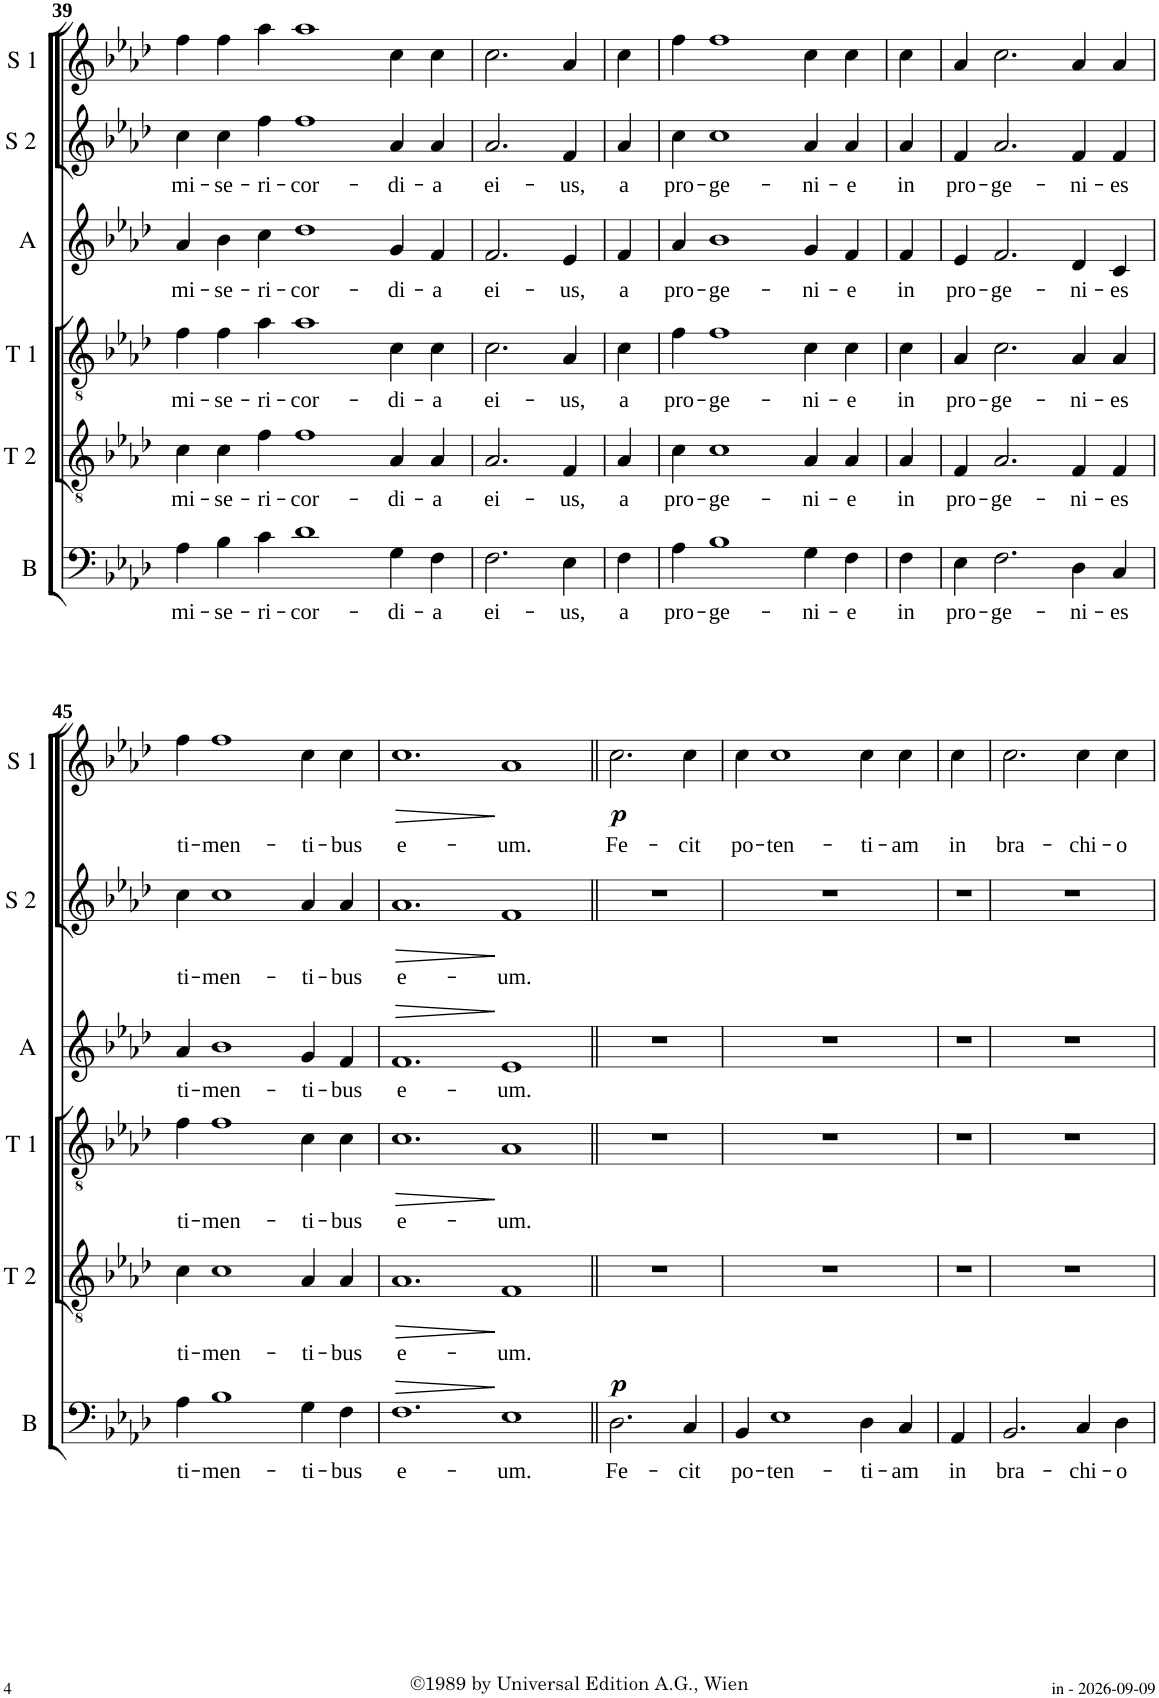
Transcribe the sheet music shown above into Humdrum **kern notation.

**kern	**text	**dynam	**kern	**text	**dynam	**kern	**text	**dynam	**kern	**text	**dynam	**kern	**text	**dynam	**kern	**text	**dynam
*part6	*part6	*part6	*part5	*part5	*part5	*part4	*part4	*part4	*part3	*part3	*part3	*part2	*part2	*part2	*part1	*part1	*part1
*staff6	*staff6	*staff6	*staff5	*staff5	*staff5	*staff4	*staff4	*staff4	*staff3	*staff3	*staff3	*staff2	*staff2	*staff2	*staff1	*staff1	*staff1
*I"Basse	*	*	*I"Ténor 2	*	*	*I"Ténor 1	*	*	*I"Alto	*	*	*I"Soprano 2	*	*	*I"Soprano 1	*	*
*I'B	*	*	*I'T 2	*	*	*I'T 1	*	*	*I'A	*	*	*I'S 2	*	*	*I'S 1	*	*
!!LO:PB:g=z
*clefF4	*	*	*clefGv2	*	*	*clefGv2	*	*	*clefG2	*	*	*clefG2	*	*	*clefG2	*	*
*	*	*	*Trd4c7	*	*	*	*	*	*	*	*	*	*	*	*	*	*
*k[b-e-a-d-]	*	*	*k[b-e-a-d-]	*	*	*k[b-e-a-d-]	*	*	*k[b-e-a-d-]	*	*	*k[b-e-a-d-]	*	*	*k[b-e-a-d-]	*	*
*A-:	*	*	*A-:	*	*	*A-:	*	*	*A-:	*	*	*A-:	*	*	*A-:	*	*
*M9/4	*	*	*M9/4	*	*	*M9/4	*	*	*M9/4	*	*	*M9/4	*	*	*M9/4	*	*
=39	=39	=39	=39	=39	=39	=39	=39	=39	=39	=39	=39	=39	=39	=39	=39	=39	=39
!	!LO:LY:b	!	!	!LO:LY:b	!	!	!LO:LY:b	!	!	!LO:LY:b	!	!	!LO:LY:b	!	!	!	!
4A-\	mi-	.	4c\	mi-	.	4f\	mi-	.	4a-/	mi-	.	4cc\	mi-	.	4ff\	.	.
!	!LO:LY:b	!	!	!LO:LY:b	!	!	!LO:LY:b	!	!	!LO:LY:b	!	!	!LO:LY:b	!	!	!	!
4B-\	-se-	.	4c\	-se-	.	4f\	-se-	.	4b-\	-se-	.	4cc\	-se-	.	4ff\	.	.
!	!LO:LY:b	!	!	!LO:LY:b	!	!	!LO:LY:b	!	!	!LO:LY:b	!	!	!LO:LY:b	!	!	!	!
4c\	-ri-	.	4f\	-ri-	.	4a-\	-ri-	.	4cc\	-ri-	.	4ff\	-ri-	.	4aa-\	.	.
!	!LO:LY:b	!	!	!LO:LY:b	!	!	!LO:LY:b	!	!	!LO:LY:b	!	!	!LO:LY:b	!	!	!	!
1d-	-cor-	.	1f	-cor-	.	1a-	-cor-	.	1dd-	-cor-	.	1ff	-cor-	.	1aa-	.	.
!	!LO:LY:b	!	!	!LO:LY:b	!	!	!LO:LY:b	!	!	!LO:LY:b	!	!	!LO:LY:b	!	!	!	!
4G\	-di-	.	4A-/	-di-	.	4c\	-di-	.	4g/	-di-	.	4a-/	-di-	.	4cc\	.	.
!	!LO:LY:b	!	!	!LO:LY:b	!	!	!LO:LY:b	!	!	!LO:LY:b	!	!	!LO:LY:b	!	!	!	!
4F\	-a	.	4A-/	-a	.	4c\	-a	.	4f/	-a	.	4a-/	-a	.	4cc\	.	.
=40	=40	=40	=40	=40	=40	=40	=40	=40	=40	=40	=40	=40	=40	=40	=40	=40	=40
*M4/4	*	*	*M4/4	*	*	*M4/4	*	*	*M4/4	*	*	*M4/4	*	*	*M4/4	*	*
!	!LO:LY:b	!	!	!LO:LY:b	!	!	!LO:LY:b	!	!	!LO:LY:b	!	!	!LO:LY:b	!	!	!	!
2.F\	ei-	.	2.A-/	ei-	.	2.c\	ei-	.	2.f/	ei-	.	2.a-/	ei-	.	2.cc\	.	.
!	!LO:LY:b	!	!	!LO:LY:b	!	!	!LO:LY:b	!	!	!LO:LY:b	!	!	!LO:LY:b	!	!	!	!
4E-\	-us,	.	4F/	-us,	.	4A-/	-us,	.	4e-/	-us,	.	4f/	-us,	.	4a-/	.	.
=41	=41	=41	=41	=41	=41	=41	=41	=41	=41	=41	=41	=41	=41	=41	=41	=41	=41
*M1/4	*	*	*M1/4	*	*	*M1/4	*	*	*M1/4	*	*	*M1/4	*	*	*M1/4	*	*
!	!LO:LY:b	!	!	!LO:LY:b	!	!	!LO:LY:b	!	!	!LO:LY:b	!	!	!LO:LY:b	!	!	!	!
4F\	a	.	4A-/	a	.	4c\	a	.	4f/	a	.	4a-/	a	.	4cc\	.	.
=42	=42	=42	=42	=42	=42	=42	=42	=42	=42	=42	=42	=42	=42	=42	=42	=42	=42
*M7/4	*	*	*M7/4	*	*	*M7/4	*	*	*M7/4	*	*	*M7/4	*	*	*M7/4	*	*
!	!LO:LY:b	!	!	!LO:LY:b	!	!	!LO:LY:b	!	!	!LO:LY:b	!	!	!LO:LY:b	!	!	!	!
4A-\	pro-	.	4c\	pro-	.	4f\	pro-	.	4a-/	pro-	.	4cc\	pro-	.	4ff\	.	.
!	!LO:LY:b	!	!	!LO:LY:b	!	!	!LO:LY:b	!	!	!LO:LY:b	!	!	!LO:LY:b	!	!	!	!
1B-	-ge-	.	1c	-ge-	.	1f	-ge-	.	1b-	-ge-	.	1cc	-ge-	.	1ff	.	.
!	!LO:LY:b	!	!	!LO:LY:b	!	!	!LO:LY:b	!	!	!LO:LY:b	!	!	!LO:LY:b	!	!	!	!
4G\	-ni-	.	4A-/	-ni-	.	4c\	-ni-	.	4g/	-ni-	.	4a-/	-ni-	.	4cc\	.	.
!	!LO:LY:b	!	!	!LO:LY:b	!	!	!LO:LY:b	!	!	!LO:LY:b	!	!	!LO:LY:b	!	!	!	!
4F\	-e	.	4A-/	-e	.	4c\	-e	.	4f/	-e	.	4a-/	-e	.	4cc\	.	.
=43	=43	=43	=43	=43	=43	=43	=43	=43	=43	=43	=43	=43	=43	=43	=43	=43	=43
*M1/4	*	*	*M1/4	*	*	*M1/4	*	*	*M1/4	*	*	*M1/4	*	*	*M1/4	*	*
!	!LO:LY:b	!	!	!LO:LY:b	!	!	!LO:LY:b	!	!	!LO:LY:b	!	!	!LO:LY:b	!	!	!	!
4F\	in	.	4A-/	in	.	4c\	in	.	4f/	in	.	4a-/	in	.	4cc\	.	.
=44	=44	=44	=44	=44	=44	=44	=44	=44	=44	=44	=44	=44	=44	=44	=44	=44	=44
*M6/4	*	*	*M6/4	*	*	*M6/4	*	*	*M6/4	*	*	*M6/4	*	*	*M6/4	*	*
!	!LO:LY:b	!	!	!LO:LY:b	!	!	!LO:LY:b	!	!	!LO:LY:b	!	!	!LO:LY:b	!	!	!	!
4E-\	pro-	.	4F/	pro-	.	4A-/	pro-	.	4e-/	pro-	.	4f/	pro-	.	4a-/	.	.
!	!LO:LY:b	!	!	!LO:LY:b	!	!	!LO:LY:b	!	!	!LO:LY:b	!	!	!LO:LY:b	!	!	!	!
2.F\	-ge-	.	2.A-/	-ge-	.	2.c\	-ge-	.	2.f/	-ge-	.	2.a-/	-ge-	.	2.cc\	.	.
!	!LO:LY:b	!	!	!LO:LY:b	!	!	!LO:LY:b	!	!	!LO:LY:b	!	!	!LO:LY:b	!	!	!	!
4D-\	-ni-	.	4F/	-ni-	.	4A-/	-ni-	.	4d-/	-ni-	.	4f/	-ni-	.	4a-/	.	.
!	!LO:LY:b	!	!	!LO:LY:b	!	!	!LO:LY:b	!	!	!LO:LY:b	!	!	!LO:LY:b	!	!	!	!
4C/	-es	.	4F/	-es	.	4A-/	-es	.	4c/	-es	.	4f/	-es	.	4a-/	.	.
!!LO:LB:g=z
=45	=45	=45	=45	=45	=45	=45	=45	=45	=45	=45	=45	=45	=45	=45	=45	=45	=45
*M7/4	*	*	*M7/4	*	*	*M7/4	*	*	*M7/4	*	*	*M7/4	*	*	*M7/4	*	*
!	!LO:LY:b	!	!	!LO:LY:b	!	!	!LO:LY:b	!	!	!LO:LY:b	!	!	!LO:LY:b	!	!	!LO:LY:b	!
4A-\	ti-	.	4c\	ti-	.	4f\	ti-	.	4a-/	ti-	.	4cc\	ti-	.	4ff\	ti-	.
!	!LO:LY:b	!	!	!LO:LY:b	!	!	!LO:LY:b	!	!	!LO:LY:b	!	!	!LO:LY:b	!	!	!LO:LY:b	!
1B-	-men-	.	1c	-men-	.	1f	-men-	.	1b-	-men-	.	1cc	-men-	.	1ff	-men-	.
!	!LO:LY:b	!	!	!LO:LY:b	!	!	!LO:LY:b	!	!	!LO:LY:b	!	!	!LO:LY:b	!	!	!LO:LY:b	!
4G\	-ti-	.	4A-/	-ti-	.	4c\	-ti-	.	4g/	-ti-	.	4a-/	-ti-	.	4cc\	-ti-	.
!	!LO:LY:b	!	!	!LO:LY:b	!	!	!LO:LY:b	!	!	!LO:LY:b	!	!	!LO:LY:b	!	!	!LO:LY:b	!
4F\	-bus	.	4A-/	-bus	.	4c\	-bus	.	4f/	-bus	.	4a-/	-bus	.	4cc\	-bus	.
=46	=46	=46	=46	=46	=46	=46	=46	=46	=46	=46	=46	=46	=46	=46	=46	=46	=46
*M10/4	*	*	*M10/4	*	*	*M10/4	*	*	*M10/4	*	*	*M10/4	*	*	*M10/4	*	*
!	!LO:LY:b	!LO:HP:b	!	!LO:LY:b	!LO:HP:b	!	!LO:LY:b	!LO:HP:b	!	!LO:LY:b	!LO:HP:b	!	!LO:LY:b	!LO:HP:b	!	!LO:LY:b	!LO:HP:b
1.F	e-	>	1.A-	e-	>	1.c	e-	>	1.f	e-	>	1.a-	e-	>	1.cc	e-	>
!	!LO:LY:b	!	!	!LO:LY:b	!	!	!LO:LY:b	!	!	!LO:LY:b	!	!	!LO:LY:b	!	!	!LO:LY:b	!
1E-	-um.	]	1F	-um.	]	1A-	-um.	]	1e-	-um.	]	1f	-um.	]	1a-	-um.	]
=47||	=47||	=47||	=47||	=47||	=47||	=47||	=47||	=47||	=47||	=47||	=47||	=47||	=47||	=47||	=47||	=47||	=47||
*M4/4	*	*	*M4/4	*	*	*M4/4	*	*	*M4/4	*	*	*M4/4	*	*	*M4/4	*	*
!	!LO:LY:b	!LO:DY:a	!	!	!	!	!	!	!	!	!	!	!	!	!	!LO:LY:b	!LO:DY:b
2.D-\	Fe-	p	1r	.	.	1r	.	.	1r	.	.	1r	.	.	2.cc\	Fe-	p
!	!LO:LY:b	!	!	!	!	!	!	!	!	!	!	!	!	!	!	!LO:LY:b	!
4C/	-cit	.	.	.	.	.	.	.	.	.	.	.	.	.	4cc\	-cit	.
=48	=48	=48	=48	=48	=48	=48	=48	=48	=48	=48	=48	=48	=48	=48	=48	=48	=48
*M7/4	*	*	*M7/4	*	*	*M7/4	*	*	*M7/4	*	*	*M7/4	*	*	*M7/4	*	*
!	!LO:LY:b	!	!	!	!	!	!	!	!	!	!	!	!	!	!	!LO:LY:b	!
4BB-/	po-	.	1..r	.	.	1..r	.	.	1..r	.	.	1..r	.	.	4cc\	po-	.
!	!LO:LY:b	!	!	!	!	!	!	!	!	!	!	!	!	!	!	!LO:LY:b	!
1E-	-ten-	.	.	.	.	.	.	.	.	.	.	.	.	.	1cc	-ten-	.
!	!LO:LY:b	!	!	!	!	!	!	!	!	!	!	!	!	!	!	!LO:LY:b	!
4D-\	-ti-	.	.	.	.	.	.	.	.	.	.	.	.	.	4cc\	-ti-	.
!	!LO:LY:b	!	!	!	!	!	!	!	!	!	!	!	!	!	!	!LO:LY:b	!
4C/	-am	.	.	.	.	.	.	.	.	.	.	.	.	.	4cc\	-am	.
=49	=49	=49	=49	=49	=49	=49	=49	=49	=49	=49	=49	=49	=49	=49	=49	=49	=49
*M1/4	*	*	*M1/4	*	*	*M1/4	*	*	*M1/4	*	*	*M1/4	*	*	*M1/4	*	*
!	!LO:LY:b	!	!	!	!	!	!	!	!	!	!	!	!	!	!	!LO:LY:b	!
4AA-/	in	.	4r	.	.	4r	.	.	4r	.	.	4r	.	.	4cc\	in	.
=50	=50	=50	=50	=50	=50	=50	=50	=50	=50	=50	=50	=50	=50	=50	=50	=50	=50
*M5/4	*	*	*M5/4	*	*	*M5/4	*	*	*M5/4	*	*	*M5/4	*	*	*M5/4	*	*
!	!LO:LY:b	!	!	!	!	!	!	!	!	!	!	!	!	!	!	!LO:LY:b	!
2.BB-/	bra-	.	4%5r	.	.	4%5r	.	.	4%5r	.	.	4%5r	.	.	2.cc\	bra-	.
!	!LO:LY:b	!	!	!	!	!	!	!	!	!	!	!	!	!	!	!LO:LY:b	!
4C/	-chi-	.	.	.	.	.	.	.	.	.	.	.	.	.	4cc\	-chi-	.
!	!LO:LY:b	!	!	!	!	!	!	!	!	!	!	!	!	!	!	!LO:LY:b	!
4D-\	-o	.	.	.	.	.	.	.	.	.	.	.	.	.	4cc\	-o	.
=	=	=	=	=	=	=	=	=	=	=	=	=	=	=	=	=	=
*-	*-	*-	*-	*-	*-	*-	*-	*-	*-	*-	*-	*-	*-	*-	*-	*-	*-
